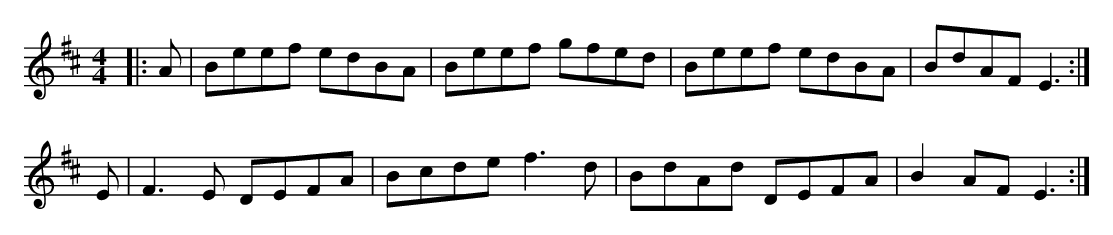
X:1
M:4/4
K:Edor
|:A|Beef edBA|Beef gfed|Beef edBA|BdAF E3:|
E|F3 E DEFA|Bcde f3 d|BdAd DEFA|B2 AF E3:|
